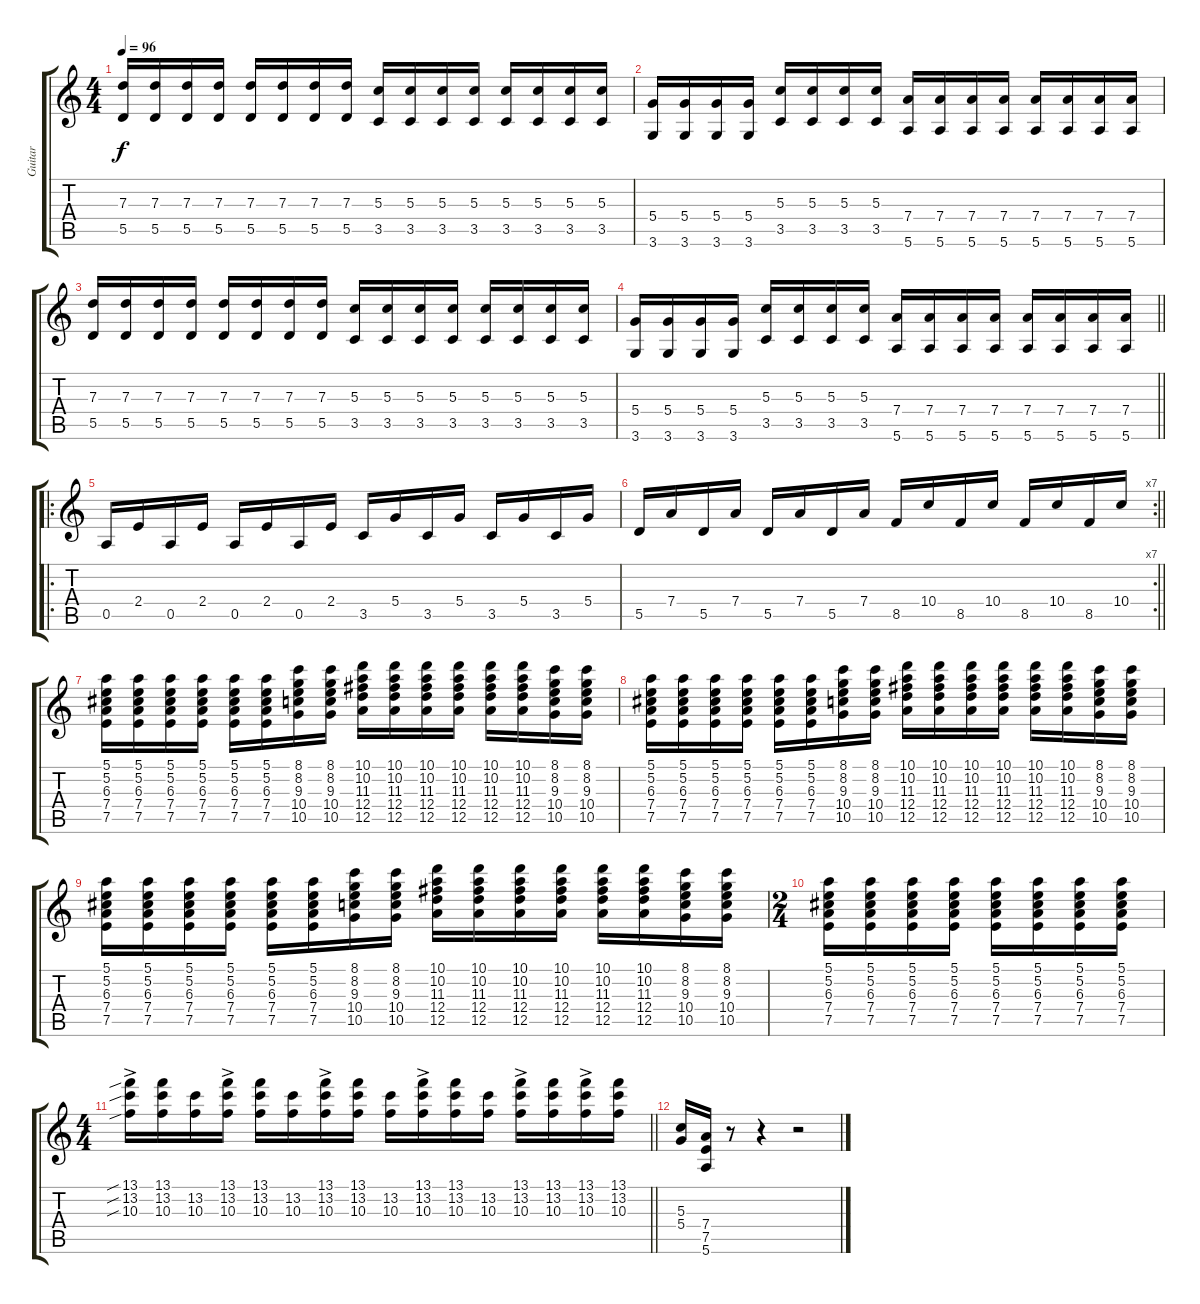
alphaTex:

\track ("Guitar" "Guitar") {instrument distortionguitar}
\staff {score tabs}
\tuning (E4 B3 G3 D3 A2 E2) {hide}
\ts (4 4)
\tempo 96
\clef g2
\ks c
(7.3 5.5).16{dy f} (7.3 5.5).16 (7.3 5.5).16 (7.3 5.5).16 (7.3 5.5).16 (7.3 5.5).16 (7.3 5.5).16 (7.3 5.5).16 (5.3 3.5).16 (5.3 3.5).16 (5.3 3.5).16 (5.3 3.5).16 (5.3 3.5).16 (5.3 3.5).16 (5.3 3.5).16 (5.3 3.5).16 |
(5.4 3.6).16 (5.4 3.6).16 (5.4 3.6).16 (5.4 3.6).16 (5.3 3.5).16 (5.3 3.5).16 (5.3 3.5).16 (5.3 3.5).16 (7.4 5.6).16 (7.4 5.6).16 (7.4 5.6).16 (7.4 5.6).16 (7.4 5.6).16 (7.4 5.6).16 (7.4 5.6).16 (7.4 5.6).16 |
(7.3 5.5).16 (7.3 5.5).16 (7.3 5.5).16 (7.3 5.5).16 (7.3 5.5).16 (7.3 5.5).16 (7.3 5.5).16 (7.3 5.5).16 (5.3 3.5).16 (5.3 3.5).16 (5.3 3.5).16 (5.3 3.5).16 (5.3 3.5).16 (5.3 3.5).16 (5.3 3.5).16 (5.3 3.5).16 |
\barLineRight lightlight
(5.4 3.6).16 (5.4 3.6).16 (5.4 3.6).16 (5.4 3.6).16 (5.3 3.5).16 (5.3 3.5).16 (5.3 3.5).16 (5.3 3.5).16 (7.4 5.6).16 (7.4 5.6).16 (7.4 5.6).16 (7.4 5.6).16 (7.4 5.6).16 (7.4 5.6).16 (7.4 5.6).16 (7.4 5.6).16 |
\ro
0.5.16 2.4.16 0.5.16 2.4.16 0.5.16 2.4.16 0.5.16 2.4.16 3.5.16 5.4.16 3.5.16 5.4.16 3.5.16 5.4.16 3.5.16 5.4.16 |
\rc 7
\barLineRight lightlight
5.5.16 7.4.16 5.5.16 7.4.16 5.5.16 7.4.16 5.5.16 7.4.16 8.5.16 10.4.16 8.5.16 10.4.16 8.5.16 10.4.16 8.5.16 10.4.16 |
(5.1 5.2 6.3 7.4 7.5).16 (5.1 5.2 6.3 7.4 7.5).16 (5.1 5.2 6.3 7.4 7.5).16 (5.1 5.2 6.3 7.4 7.5).16 (5.1 5.2 6.3 7.4 7.5).16 (5.1 5.2 6.3 7.4 7.5).16 (8.1 8.2 9.3 10.4 10.5).16 (8.1 8.2 9.3 10.4 10.5).16 (10.1 10.2 11.3 12.4 12.5).16 (10.1 10.2 11.3 12.4 12.5).16 (10.1 10.2 11.3 12.4 12.5).16 (10.1 10.2 11.3 12.4 12.5).16 (10.1 10.2 11.3 12.4 12.5).16 (10.1 10.2 11.3 12.4 12.5).16 (8.1 8.2 9.3 10.4 10.5).16 (8.1 8.2 9.3 10.4 10.5).16 |
(5.1 5.2 6.3 7.4 7.5).16 (5.1 5.2 6.3 7.4 7.5).16 (5.1 5.2 6.3 7.4 7.5).16 (5.1 5.2 6.3 7.4 7.5).16 (5.1 5.2 6.3 7.4 7.5).16 (5.1 5.2 6.3 7.4 7.5).16 (8.1 8.2 9.3 10.4 10.5).16 (8.1 8.2 9.3 10.4 10.5).16 (10.1 10.2 11.3 12.4 12.5).16 (10.1 10.2 11.3 12.4 12.5).16 (10.1 10.2 11.3 12.4 12.5).16 (10.1 10.2 11.3 12.4 12.5).16 (10.1 10.2 11.3 12.4 12.5).16 (10.1 10.2 11.3 12.4 12.5).16 (8.1 8.2 9.3 10.4 10.5).16 (8.1 8.2 9.3 10.4 10.5).16 |
(5.1 5.2 6.3 7.4 7.5).16 (5.1 5.2 6.3 7.4 7.5).16 (5.1 5.2 6.3 7.4 7.5).16 (5.1 5.2 6.3 7.4 7.5).16 (5.1 5.2 6.3 7.4 7.5).16 (5.1 5.2 6.3 7.4 7.5).16 (8.1 8.2 9.3 10.4 10.5).16 (8.1 8.2 9.3 10.4 10.5).16 (10.1 10.2 11.3 12.4 12.5).16 (10.1 10.2 11.3 12.4 12.5).16 (10.1 10.2 11.3 12.4 12.5).16 (10.1 10.2 11.3 12.4 12.5).16 (10.1 10.2 11.3 12.4 12.5).16 (10.1 10.2 11.3 12.4 12.5).16 (8.1 8.2 9.3 10.4 10.5).16 (8.1 8.2 9.3 10.4 10.5).16 |
\ts (2 4)
(5.1 5.2 6.3 7.4 7.5).16 (5.1 5.2 6.3 7.4 7.5).16 (5.1 5.2 6.3 7.4 7.5).16 (5.1 5.2 6.3 7.4 7.5).16 (5.1 5.2 6.3 7.4 7.5).16 (5.1 5.2 6.3 7.4 7.5).16 (5.1 5.2 6.3 7.4 7.5).16 (5.1 5.2 6.3 7.4 7.5).16 |
\ts (4 4)
\barLineRight lightlight
(13.1{sib ac} 13.2{sib} 10.3{sib}).16 (13.1 13.2 10.3).16 (13.2 10.3).16 (13.1{ac} 13.2 10.3).16 (13.1 13.2 10.3).16 (13.2 10.3).16 (13.1{ac} 13.2 10.3).16 (13.1 13.2 10.3).16 (13.2 10.3).16 (13.1{ac} 13.2 10.3).16 (13.1 13.2 10.3).16 (13.2 10.3).16 (13.1{ac} 13.2 10.3).16 (13.1 13.2 10.3).16 (13.1{ac} 13.2 10.3).16 (13.1 13.2 10.3).16 |
(5.3 5.4).16 (7.4 7.5 5.6).16 r.8 r.4 r.2
